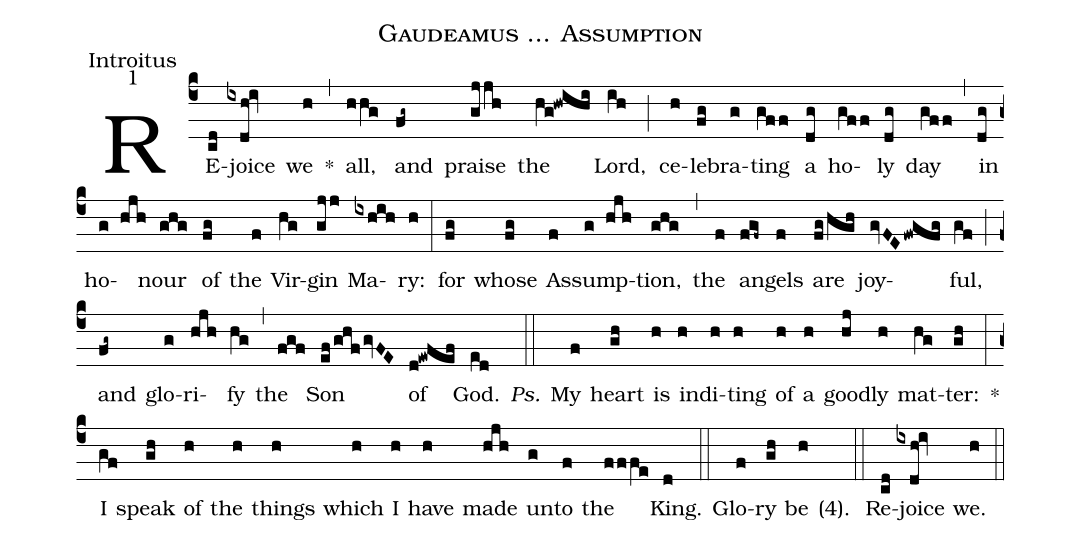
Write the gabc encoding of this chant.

name:Gaudeamus ... Assumption;
office-part:Introitus;
mode:1;
%%
(c4) RE(cd)joice(ixdh!iv) we(h) *(,) all,(hhg) and(fg~) praise(gjjh) the(hg!hwihi) Lord,(ih) (;) ce(h)le(fg)bra(g)ting(gff) a(dg) ho(gff)ly(dg) day(gff) (,) in(dg) ho(g hjh)nour(ghg) of(fg) the(f) Vir(hg)gin(gjj) Ma(ixhih)ry:(h) (:) for(fg) whose(fg) As(f)sump(g hjh)tion,(ghg) (,) the(f) an(fgf~)gels(f) are(fg/hgh) joy(gvFE/fwgfg)ful,(gf) (;) and(fg~) glo(g)ri(hjh)fy(hg) (,) the(fgf) Son(ef/ghf/gvFE) of(d!ewfef) God.(ed) <i>Ps.</i>(::) My(f) heart(gh) is(h) in(h)di(h)ting(h) of(h) a(h) good(hj)ly(h) mat(hg)ter:(gh) *(:) I(gf) speak(gh) of(h) the(h) things(h) which(h) I(h) have(h) made(hjh) un(g)to(f) the(fffe) King.(d) (::) Glo(f)ry(gh) be(h) <v>(</v>4<v>)</v>.() (::) Re(cd)joice(ixdh!iv) we.(h) (::)
